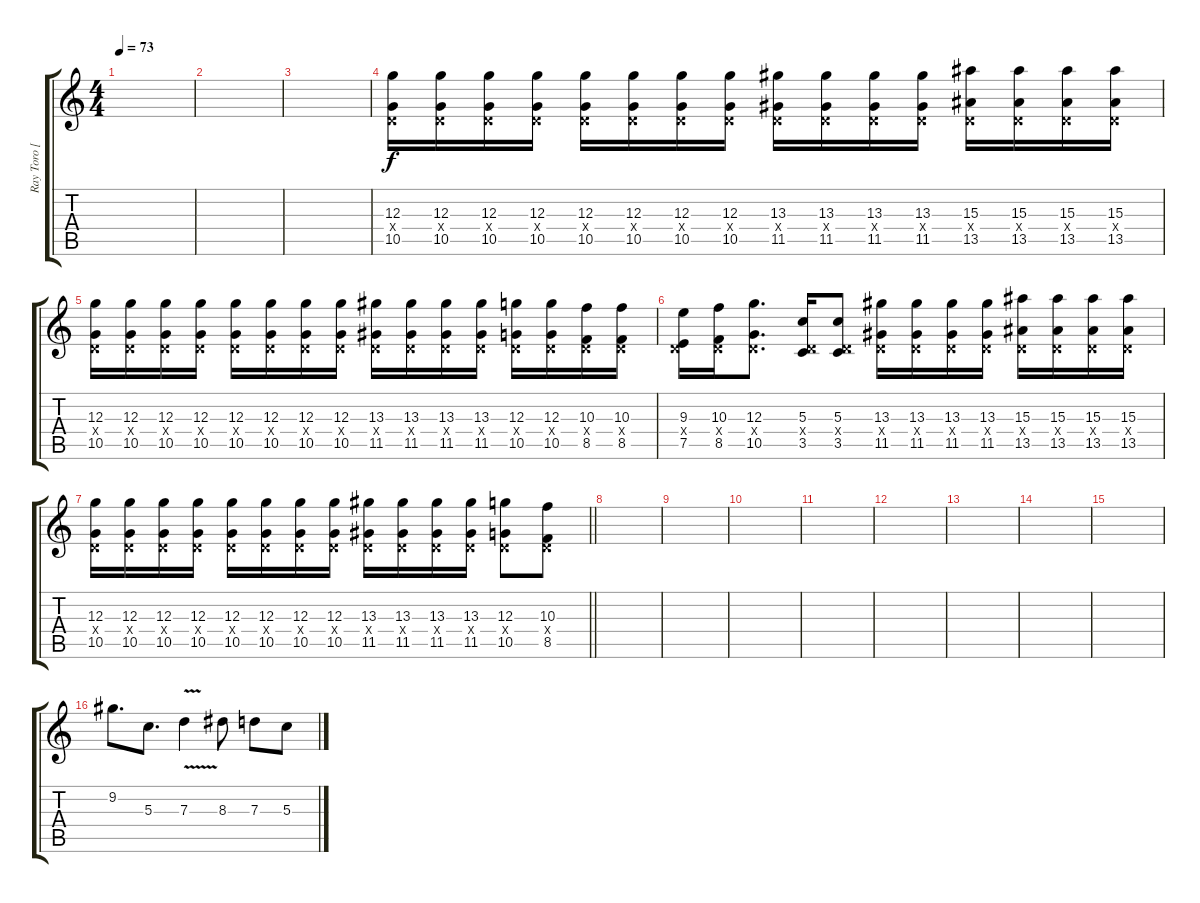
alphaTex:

\track ("Ray Toro [Lead Guitar)" "Ray Toro [") {instrument overdrivenguitar}
\staff {score tabs}
\tuning (E4 B3 G3 D3 A2 E2) {hide}
\ts (4 4)
\tempo 73
\clef g2
\ks c
|
|
|
(12.3 0.4{x} 10.5).16{volume 14 instrument overdrivenguitar} (12.3 0.4{x} 10.5).16 (12.3 0.4{x} 10.5).16 (12.3 0.4{x} 10.5).16 (12.3 0.4{x} 10.5).16 (12.3 0.4{x} 10.5).16 (12.3 0.4{x} 10.5).16 (12.3 0.4{x} 10.5).16 (13.3 0.4{x} 11.5).16 (13.3 0.4{x} 11.5).16 (13.3 0.4{x} 11.5).16 (13.3 0.4{x} 11.5).16 (15.3 0.4{x} 13.5).16 (15.3 0.4{x} 13.5).16 (15.3 0.4{x} 13.5).16 (15.3 0.4{x} 13.5).16 |
(12.3 0.4{x} 10.5).16 (12.3 0.4{x} 10.5).16 (12.3 0.4{x} 10.5).16 (12.3 0.4{x} 10.5).16 (12.3 0.4{x} 10.5).16 (12.3 0.4{x} 10.5).16 (12.3 0.4{x} 10.5).16 (12.3 0.4{x} 10.5).16 (13.3 0.4{x} 11.5).16 (13.3 0.4{x} 11.5).16 (13.3 0.4{x} 11.5).16 (13.3 0.4{x} 11.5).16 (12.3 0.4{x} 10.5).16 (12.3 0.4{x} 10.5).16 (10.3 0.4{x} 8.5).16 (10.3 0.4{x} 8.5).16 |
(9.3 0.4{x} 7.5).16 (10.3 0.4{x} 8.5).16 (12.3 0.4{x} 10.5).8{d} (5.3 0.4{x} 3.5).16 (5.3 0.4{x} 3.5).8 (13.3 0.4{x} 11.5).16 (13.3 0.4{x} 11.5).16 (13.3 0.4{x} 11.5).16 (13.3 0.4{x} 11.5).16 (15.3 0.4{x} 13.5).16 (15.3 0.4{x} 13.5).16 (15.3 0.4{x} 13.5).16 (15.3 0.4{x} 13.5).16 |
\barLineRight lightlight
(12.3 0.4{x} 10.5).16 (12.3 0.4{x} 10.5).16 (12.3 0.4{x} 10.5).16 (12.3 0.4{x} 10.5).16 (12.3 0.4{x} 10.5).16 (12.3 0.4{x} 10.5).16 (12.3 0.4{x} 10.5).16 (12.3 0.4{x} 10.5).16 (13.3 0.4{x} 11.5).16 (13.3 0.4{x} 11.5).16 (13.3 0.4{x} 11.5).16 (13.3 0.4{x} 11.5).16 (12.3 0.4{x} 10.5).8 (10.3 0.4{x} 8.5).8 |
|
|
|
|
|
|
|
|
9.2.8{d} 5.3.8{d} 7.3{v}.4 8.3.8 7.3.8 5.3.8
